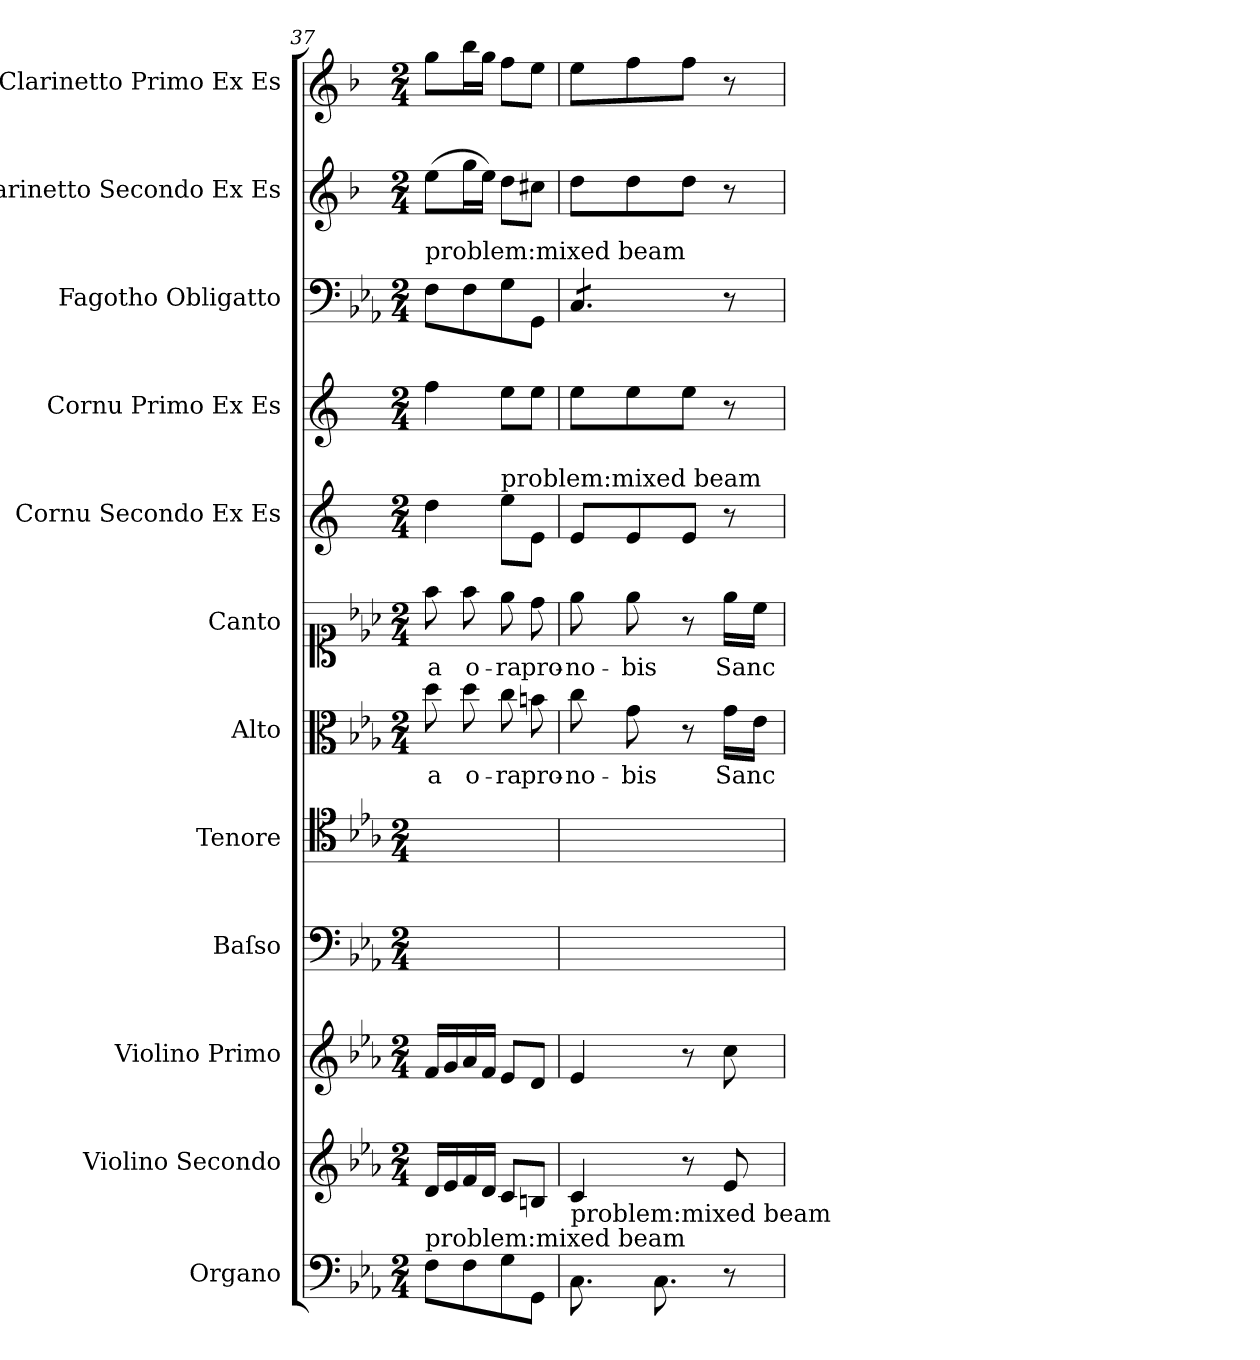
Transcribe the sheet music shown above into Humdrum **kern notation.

**kern	**kern	**kern	**kern	**kern	**kern	**text	**kern	**text	**kern	**kern	**kern	**kern	**kern
*part12	*part11	*part10	*part9	*part8	*part7	*part7	*part6	*part6	*part5	*part4	*part3	*part2	*part1
*staff12	*staff11	*staff10	*staff9	*staff8	*staff7	*staff7	*staff6	*staff6	*staff5	*staff4	*staff3	*staff2	*staff1
*I"Organo	*I"Violino Secondo	*I"Violino Primo	*I"Baſso	*I"Tenore	*I"Alto	*	*I"Canto	*	*I"Cornu Secondo Ex Es	*I"Cornu Primo Ex Es	*I"Fagotho Obligatto	*I"Clarinetto Secondo Ex Es	*I"Clarinetto Primo Ex Es
*I'Org	*	*I'Vno I	*I'B.	*I'T.	*I'A.	*	*I'C.	*	*	*I'Cor I	*I'Fag.	*	*I'Cor I
*clefF4	*clefG2	*clefG2	*clefF4	*clefC4	*clefC3	*	*clefC1	*	*clefG2	*clefG2	*clefF4	*clefG2	*clefG2
*	*	*	*	*	*	*	*	*	*ITrd5c9	*ITrd5c9	*	*ITrd1c2	*ITrd1c2
*k[b-e-a-]	*k[b-e-a-]	*k[b-e-a-]	*k[b-e-a-]	*k[b-e-a-]	*k[b-e-a-]	*	*k[b-e-a-]	*	*k[b-e-a-]	*k[b-e-a-]	*k[b-e-a-]	*k[b-e-a-]	*k[b-e-a-]
*c:	*c:	*c:	*c:	*c:	*c:	*	*c:	*	*c:	*c:	*c:	*c:	*c:
*M2/4	*M2/4	*M2/4	*M2/4	*M2/4	*M2/4	*	*M2/4	*	*M2/4	*M2/4	*M2/4	*M2/4	*M2/4
=37	=37	=37	=37	=37	=37	=37	=37	=37	=37	=37	=37	=37	=37
!	!	!	!	!	!	!	!	!	!	!	!LO:TX:a:t=problem&colon;mixed beam	!	!
!LO:TX:a:t=problem&colon;mixed beam	!	!	!	!	!	!	!	!	!	!	!	!	!
8F\L	16d/LL	16f/LL	2ryy	2ryy	8dd\	-a	8ff\	-a	4f\	4a-\	8F\L	(8dd\L	8ff\L
.	16e-/	16g/	.	.	.	.	.	.	.	.	.	.	.
8F\	16f/	16a-/	.	.	8dd\	o-	8ff\	o-	.	.	8F\	16ff\L	16aa-\L
.	16d/JJ	16f/JJ	.	.	.	.	.	.	.	.	.	16dd\JJ)	16ff\JJ
!	!	!	!	!	!	!	!	!	!LO:TX:a:t=problem&colon;mixed beam	!	!	!	!
8G\	8c/L	8e-/L	.	.	8cc\	-ra	8ee-\	-ra	8g\L	8g\L	8G\	8cc\L	8ee-\L
8GG\J	8Bn/J	8d/J	.	.	8bn\	pro-	8dd\	pro-	8G\J	8g\J	8GG\J	8bn\J	8dd\J
=38	=38	=38	=38	=38	=38	=38	=38	=38	=38	=38	=38	=38	=38
!LO:TX:a:t=problem&colon;mixed beam	!	!	!	!	!	!	!	!	!	!	!	!	!
*	*	*	*	*	*	*	*	*	*	*	*tremolo	*	*
8.C@@8@@\	4c/	4e-/	2ryy	2ryy	8cc\	-no-	8ee-\	-no-	8G/L	8g\L	8C/L	8cc\L	8dd\L
.	.	.	.	.	8g\	-bis	8ee-\	-bis	8G/	8g\	8C/	8cc\	8ee-\
8.C@@8@@\	.	.	.	.	.	.	.	.	.	.	.	.	.
.	8r	8r	.	.	8r	.	8r	.	8G/J	8g\J	8C/J	8cc\J	8ee-\J
*	*	*	*	*	*	*	*	*	*	*	*Xtremolo	*	*
.	.	.	.	.	.	.	.	.	.	.	.	.	.
8r	8e-/	8cc\	.	.	16g\LL	Sanc-	16ee-\LL	Sanc-	8r	8r	8r	8r	8r
.	.	.	.	.	16e-\JJ	.	16cc\JJ	.	.	.	.	.	.
=	=	=	=	=	=	=	=	=	=	=	=	=	=
*-	*-	*-	*-	*-	*-	*-	*-	*-	*-	*-	*-	*-	*-
